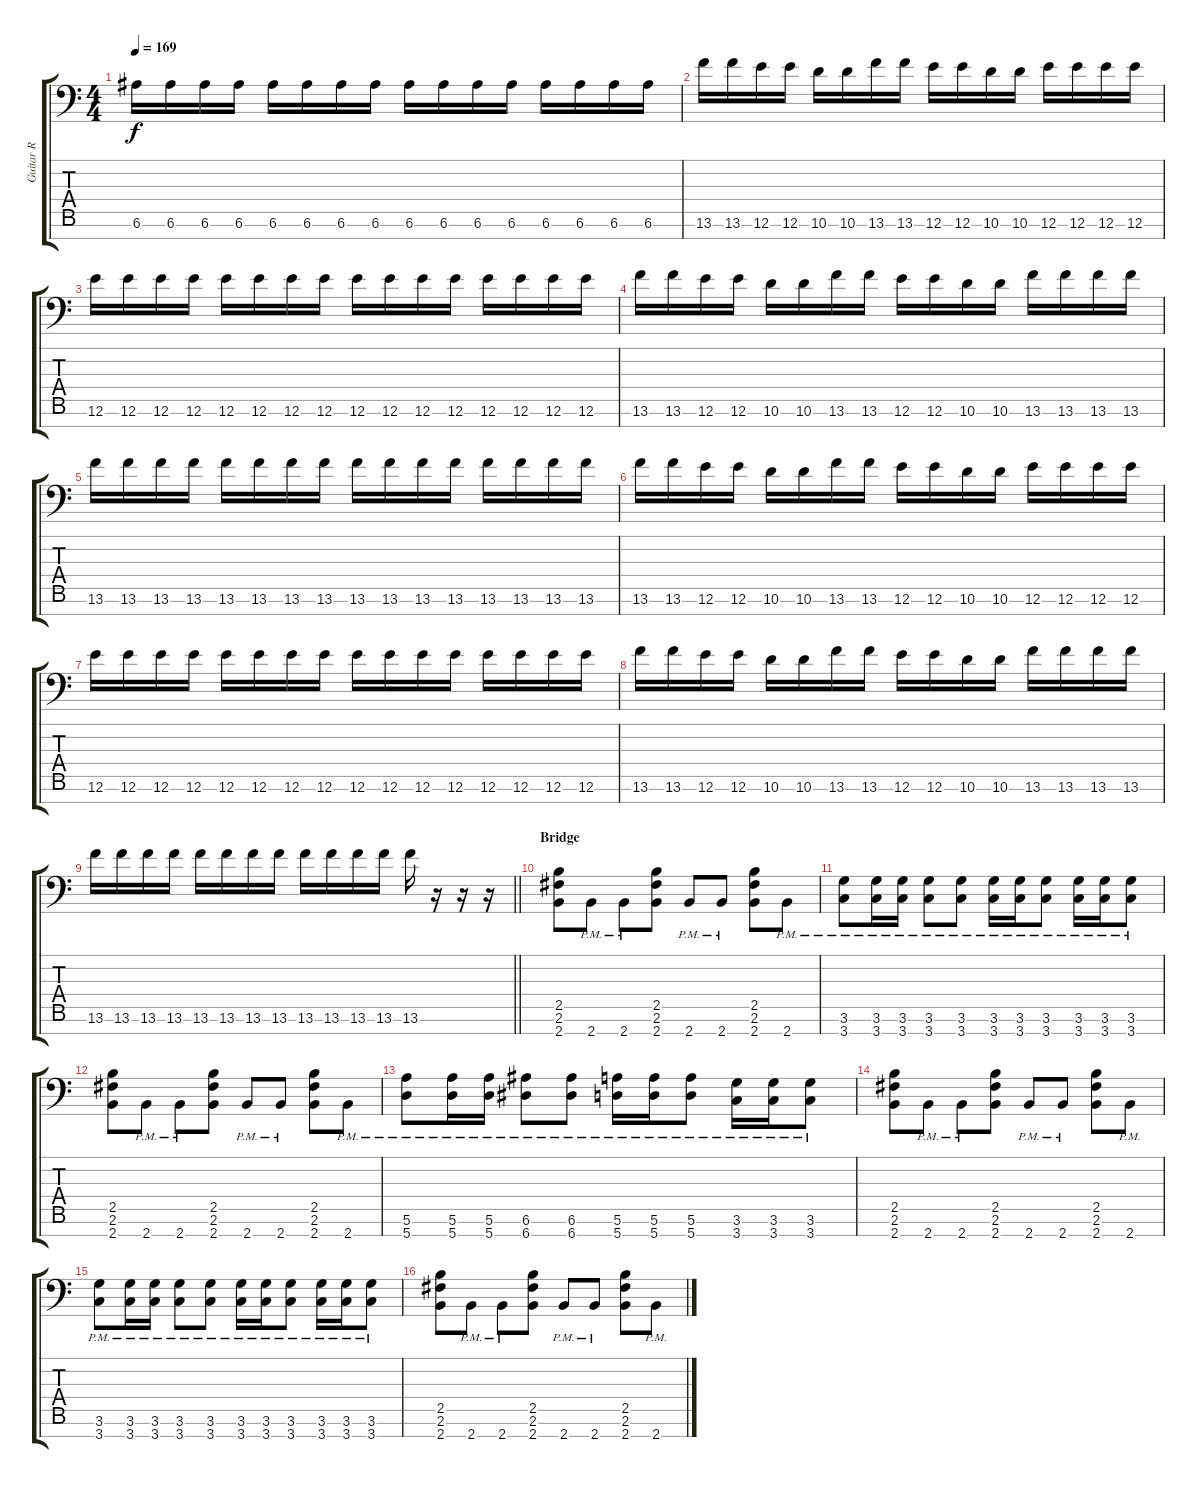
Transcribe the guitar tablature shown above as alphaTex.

\track ("Guitar R" "Guitar R") {instrument overdrivenguitar}
\staff {score tabs}
\tuning (E4 B3 G3 D3 A2 E2 A1) {hide}
\ts (4 4)
\tempo 169
\clef f4
\ks c
6.6.16{dy f} 6.6.16 6.6.16 6.6.16 6.6.16 6.6.16 6.6.16 6.6.16 6.6.16 6.6.16 6.6.16 6.6.16 6.6.16 6.6.16 6.6.16 6.6.16 |
13.6.16 13.6.16 12.6.16 12.6.16 10.6.16 10.6.16 13.6.16 13.6.16 12.6.16 12.6.16 10.6.16 10.6.16 12.6.16 12.6.16 12.6.16 12.6.16 |
12.6.16 12.6.16 12.6.16 12.6.16 12.6.16 12.6.16 12.6.16 12.6.16 12.6.16 12.6.16 12.6.16 12.6.16 12.6.16 12.6.16 12.6.16 12.6.16 |
13.6.16 13.6.16 12.6.16 12.6.16 10.6.16 10.6.16 13.6.16 13.6.16 12.6.16 12.6.16 10.6.16 10.6.16 13.6.16 13.6.16 13.6.16 13.6.16 |
13.6.16 13.6.16 13.6.16 13.6.16 13.6.16 13.6.16 13.6.16 13.6.16 13.6.16 13.6.16 13.6.16 13.6.16 13.6.16 13.6.16 13.6.16 13.6.16 |
13.6.16 13.6.16 12.6.16 12.6.16 10.6.16 10.6.16 13.6.16 13.6.16 12.6.16 12.6.16 10.6.16 10.6.16 12.6.16 12.6.16 12.6.16 12.6.16 |
12.6.16 12.6.16 12.6.16 12.6.16 12.6.16 12.6.16 12.6.16 12.6.16 12.6.16 12.6.16 12.6.16 12.6.16 12.6.16 12.6.16 12.6.16 12.6.16 |
13.6.16 13.6.16 12.6.16 12.6.16 10.6.16 10.6.16 13.6.16 13.6.16 12.6.16 12.6.16 10.6.16 10.6.16 13.6.16 13.6.16 13.6.16 13.6.16 |
\barLineRight lightlight
13.6.16 13.6.16 13.6.16 13.6.16 13.6.16 13.6.16 13.6.16 13.6.16 13.6.16 13.6.16 13.6.16 13.6.16 13.6.16 r.16 r.16 r.16 |
\section ("" "Bridge")
(2.5 2.6 2.7).8 2.7{pm}.8 2.7{pm}.8 (2.5 2.6 2.7).8 2.7{pm}.8 2.7{pm}.8 (2.5 2.6 2.7).8 2.7{pm}.8 |
(3.6{pm} 3.7{pm}).8 (3.6{pm} 3.7{pm}).16 (3.6{pm} 3.7{pm}).16 (3.6{pm} 3.7{pm}).8 (3.6{pm} 3.7{pm}).8 (3.6{pm} 3.7{pm}).16 (3.6{pm} 3.7{pm}).16 (3.6{pm} 3.7{pm}).8 (3.6{pm} 3.7{pm}).16 (3.6{pm} 3.7{pm}).16 (3.6{pm} 3.7{pm}).8 |
(2.5 2.6 2.7).8 2.7{pm}.8 2.7{pm}.8 (2.5 2.6 2.7).8 2.7{pm}.8 2.7{pm}.8 (2.5 2.6 2.7).8 2.7{pm}.8 |
(5.6{pm} 5.7{pm}).8 (5.6{pm} 5.7{pm}).16 (5.6{pm} 5.7{pm}).16 (6.6{pm} 6.7{pm}).8 (6.6{pm} 6.7{pm}).8 (5.6{pm} 5.7{pm}).16 (5.6{pm} 5.7{pm}).16 (5.6{pm} 5.7{pm}).8 (3.6{pm} 3.7{pm}).16 (3.6{pm} 3.7{pm}).16 (3.6{pm} 3.7{pm}).8 |
(2.5 2.6 2.7).8 2.7{pm}.8 2.7{pm}.8 (2.5 2.6 2.7).8 2.7{pm}.8 2.7{pm}.8 (2.5 2.6 2.7).8 2.7{pm}.8 |
(3.6{pm} 3.7{pm}).8 (3.6{pm} 3.7{pm}).16 (3.6{pm} 3.7{pm}).16 (3.6{pm} 3.7{pm}).8 (3.6{pm} 3.7{pm}).8 (3.6{pm} 3.7{pm}).16 (3.6{pm} 3.7{pm}).16 (3.6{pm} 3.7{pm}).8 (3.6{pm} 3.7{pm}).16 (3.6{pm} 3.7{pm}).16 (3.6{pm} 3.7{pm}).8 |
(2.5 2.6 2.7).8 2.7{pm}.8 2.7{pm}.8 (2.5 2.6 2.7).8 2.7{pm}.8 2.7{pm}.8 (2.5 2.6 2.7).8 2.7{pm}.8
